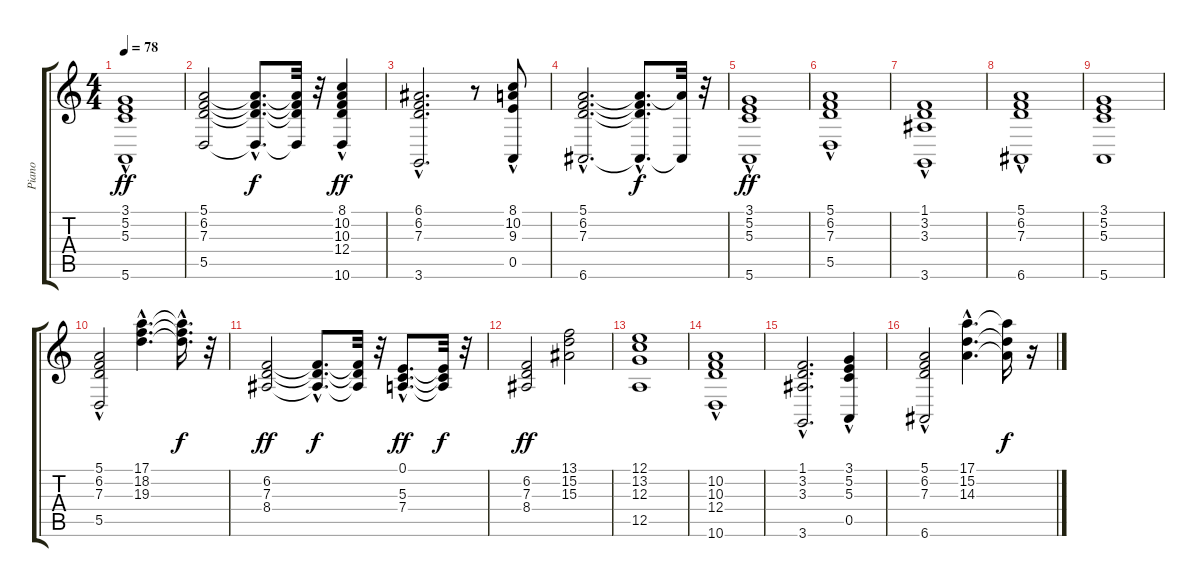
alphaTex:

\track ("Piano" "Piano") {instrument electricpiano2}
\staff {score tabs}
\tuning (E4 B3 G3 D3 A2 E2) {hide}
\ts (4 4)
\tempo 78
\clef g2
\ks c
(3.1 5.2{hac} 5.3{hac} 5.6).1{dy ff} |
(5.1 6.2 7.3 5.5).2 (5.1{hac t} 6.2{hac t} 7.3{hac t} 5.5{hac t}).8{d dy f} (5.1{t} 6.2{t} 7.3{t} 5.5{t}).32 r.32 (8.1{hac} 10.2{hac} 10.3{hac} 12.4{hac} 10.6).4{dy ff} |
(6.1{hac} 6.2{hac} 7.3{hac} 3.6{hac}).2{d} r.8 (8.1{hac} 10.2{hac} 9.3{hac} 0.5).8 |
(5.1{hac} 6.2{hac} 7.3{hac} 6.6{hac}).2{d} (5.1{hac t} 6.2{hac t} 7.3{hac t} 6.6{hac t}).8{d dy f} (5.1{t} 6.6{t}).32 r.32 |
(3.1 5.2{hac} 5.3{hac} 5.6).1{dy ff} |
(5.1{hac} 6.2{hac} 7.3{hac} 5.5).1 |
(1.1{hac} 3.2{hac} 3.3{hac} 3.6).1 |
(5.1 6.2 7.3{hac} 6.6).1 |
(3.1 5.2 5.3 5.6).1 |
(5.1{hac} 6.2{hac} 7.3{hac} 5.5{hac}).2 (17.1{hac} 18.2{hac} 19.3{hac}).4{d} (17.1{hac t} 18.2{hac t} 19.3{hac t}).16{d dy f} r.32 |
(6.2 7.3 8.4).2{dy ff} (6.2{hac t} 7.3{hac t} 8.4{hac t}).8{d dy f} (6.2{t} 7.3{t} 8.4{t}).32 r.32 (0.1{hac} 5.3{hac} 7.4{hac}).8{d dy ff} (0.1{t} 5.3{t} 7.4{t}).32{dy f} r.32 |
(6.2 7.3 8.4).2{dy ff} (13.1 15.2 15.3).2 |
(12.1 13.2 12.3 12.5).1 |
(10.2{hac} 10.3{hac} 12.4{hac} 10.6).1 |
(1.1 3.2 3.3 3.6{hac}).2{d} (3.1{hac} 5.2{hac} 5.3{hac} 0.5).4 |
(5.1{hac} 6.2{hac} 7.3{hac} 6.6).2 (17.1{hac} 15.2{hac} 14.3{hac}).4{d} (17.1{t} 15.2{t} 14.3{t}).16{dy f} r.16
